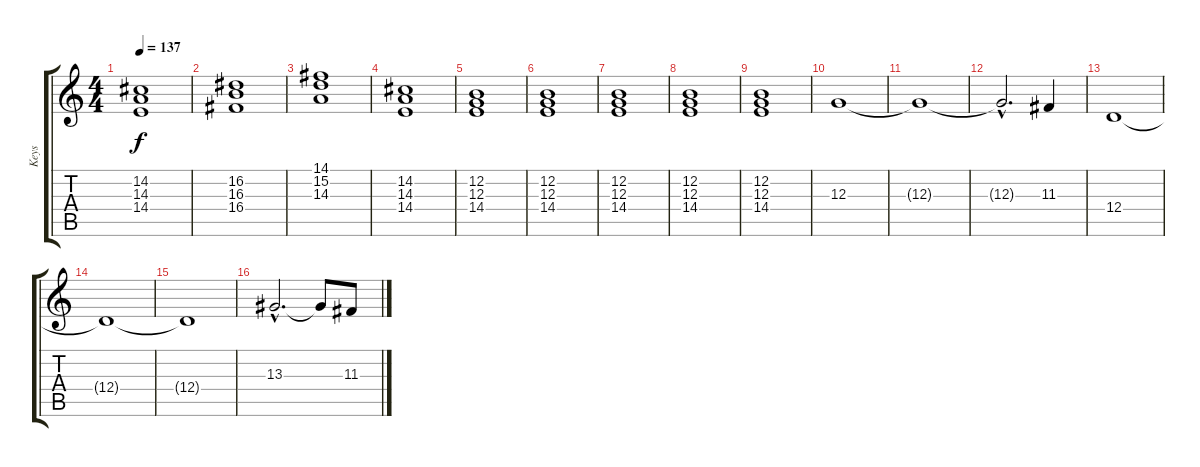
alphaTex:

\track ("Keys" "Keys") {instrument percussiveorgan}
\staff {score tabs}
\tuning (E4 B3 G3 D3 A2 E2) {hide}
\ts (4 4)
\tempo 137
\clef g2
\ks c
(14.2 14.3 14.4).1{dy f} |
(16.2 16.3 16.4).1 |
(14.1 15.2 14.3).1 |
(14.2 14.3 14.4).1 |
(12.2 12.3 14.4).1 |
(12.2 12.3 14.4).1 |
(12.2 12.3 14.4).1 |
(12.2 12.3 14.4).1 |
(12.2 12.3 14.4).1 |
12.3.1{instrument churchorgan} |
12.3{t}.1 |
12.3{hac t}.2{d} 11.3.4 |
12.4.1 |
12.4{t}.1 |
12.4{t}.1 |
13.3{hac}.2{d} 13.3{t}.8 11.3.8
